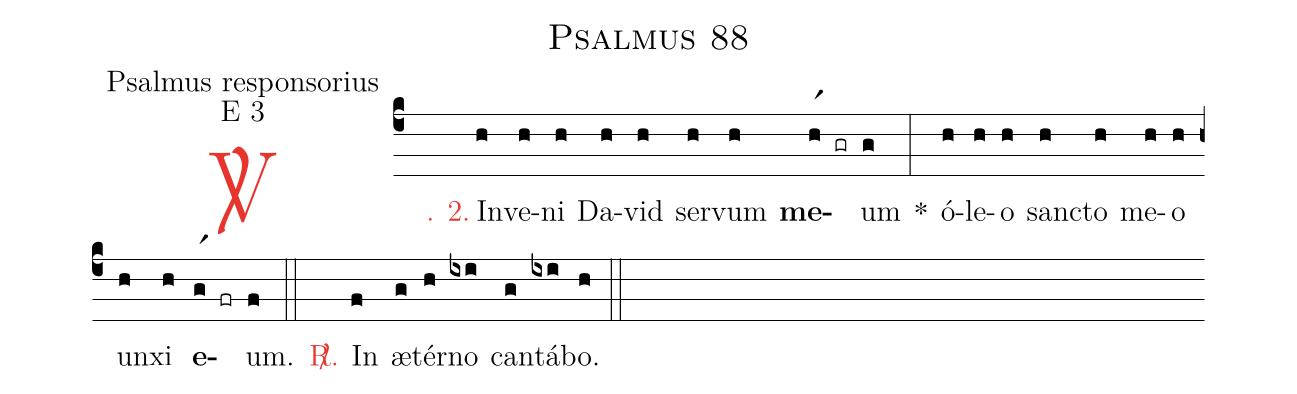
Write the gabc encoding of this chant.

name: Psalmus 88;
office-part: Psalmus responsorius;
mode: E 3;
%%
(c4)

<c><sp>V/</sp>. 2.</c>() In(h)ve(h)ni(h) Da(h)vid(h) ser(h)vum(h) <b>me</b>(hr1 gr)um(g) *(:) ó(h)le(h)o(h) san(h)cto(h) me(h)o(h) un(h)xi(h) <b>e</b>(gr1 fr)um.(f)

(::)

<nlba><c><sp>R/</sp>.</c>() In</nlba>(f) æ(g)tér(h)no(ixi) can(g)tá(ixi)bo.(h)

(::)
